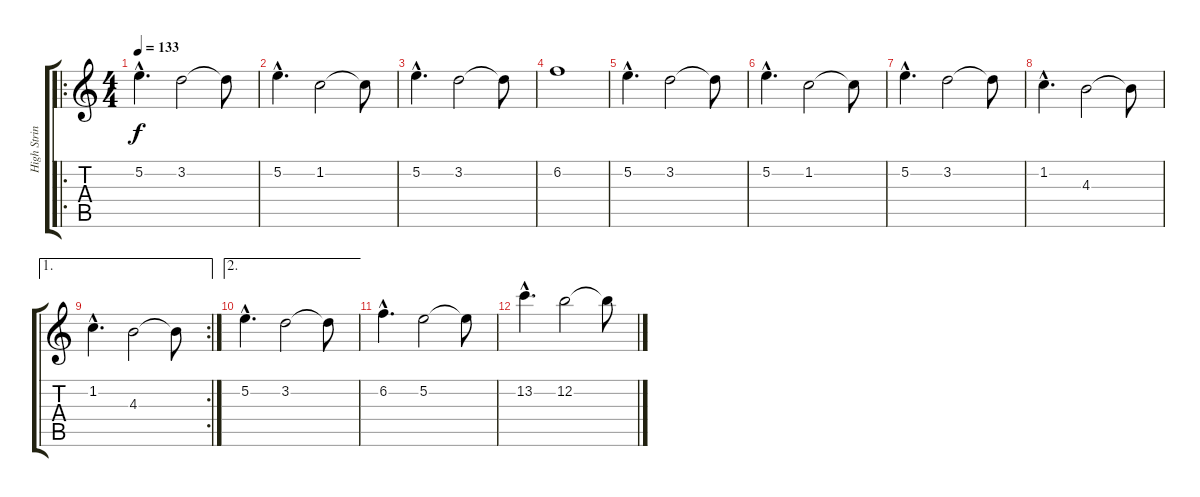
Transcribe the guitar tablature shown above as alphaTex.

\track ("High Strings" "High Strin") {instrument stringensemble1}
\staff {score tabs}
\tuning (E5 B4 G4 D4 A3 E3) {hide}
\ro
\ts (4 4)
\tempo 133
\clef g2
\ks c
5.2{hac}.4{d dy f} 3.2.2 3.2{t}.8 |
5.2{hac}.4{d} 1.2.2 1.2{t}.8 |
5.2{hac}.4{d} 3.2.2 3.2{t}.8 |
6.2.1 |
5.2{hac}.4{d} 3.2.2 3.2{t}.8 |
5.2{hac}.4{d} 1.2.2 1.2{t}.8 |
5.2{hac}.4{d} 3.2.2 3.2{t}.8 |
1.2{hac}.4{d} 4.3.2 4.3{t}.8 |
\ae 1
\rc 2
1.2{hac}.4{d} 4.3.2 4.3{t}.8 |
\ae 2
5.2{hac}.4{d} 3.2.2 3.2{t}.8 |
6.2{hac}.4{d} 5.2.2 5.2{t}.8 |
13.2{hac}.4{d} 12.2.2 12.2{t}.8
